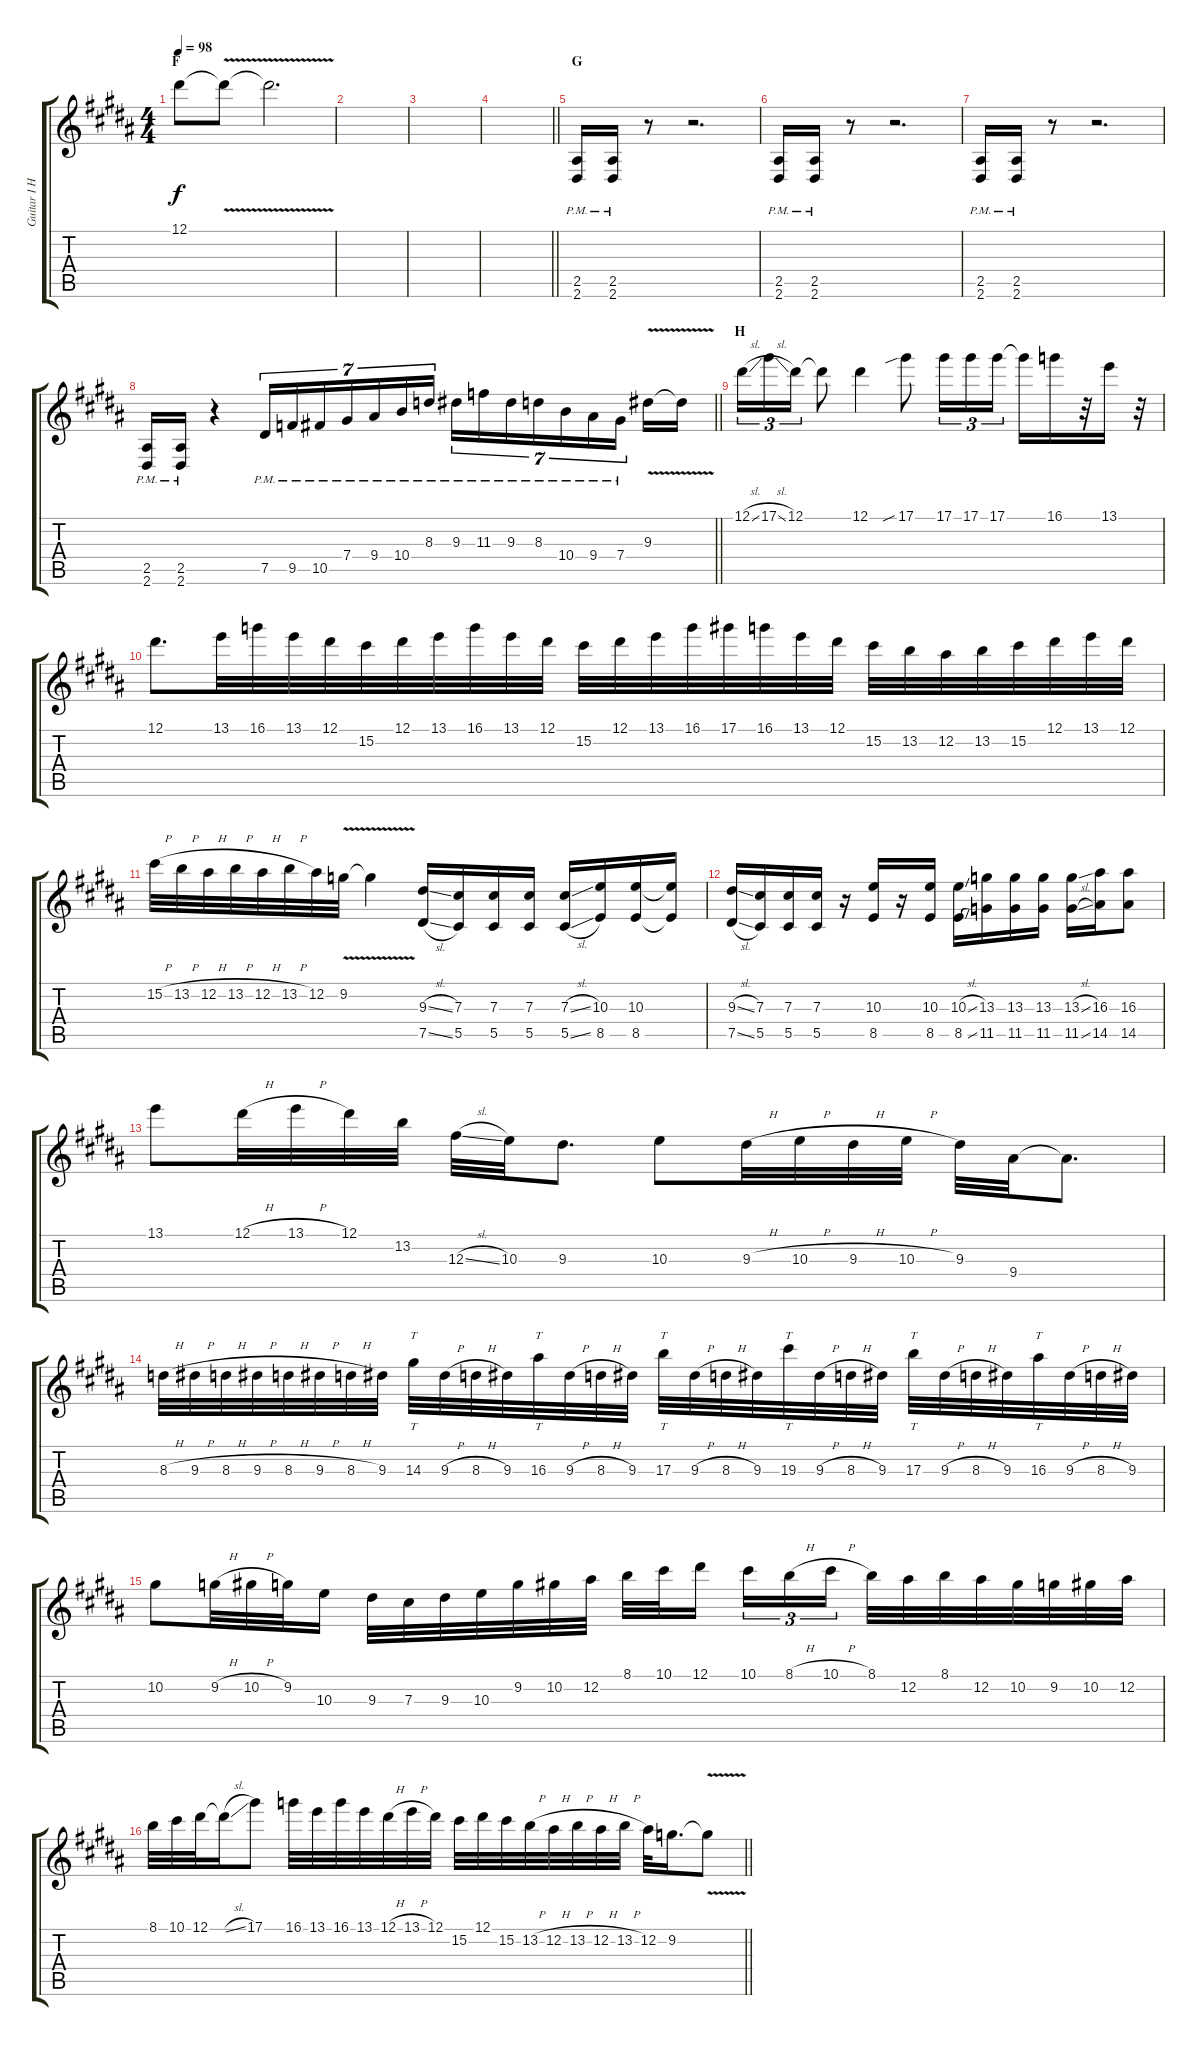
\track ("Guitar I Hizaki" "Guitar I H") {instrument overdrivenguitar}
\staff {score tabs}
\tuning (Eb4 Bb3 Gb3 Db3 Ab2 Db2) {hide}
\ts (4 4)
\section ("" "F")
\tempo 98
\clef g2
\ks g#minor
12.1.8{dy f} 12.1{v t}.8 12.1{t}.2{d volume 4} |
|
|
\barLineRight lightlight
|
\section ("" "G")
(2.5{pm} 2.6{pm}).16{volume 13} (2.5{pm} 2.6{pm}).16 r.8 r.2{d} |
(2.5{pm} 2.6{pm}).16 (2.5{pm} 2.6{pm}).16 r.8 r.2{d} |
(2.5{pm} 2.6{pm}).16 (2.5{pm} 2.6{pm}).16 r.8 r.2{d} |
\barLineRight lightlight
(2.5{pm} 2.6{pm}).16 (2.5{pm} 2.6{pm}).16 r.4 7.5{pm}.16{tu (7 4) beam Up} 9.5{pm}.16{tu (7 4) beam Up} 10.5{pm}.16{tu (7 4) beam Up} 7.4{pm}.16{tu (7 4) beam Up beam merge} 9.4{pm}.16{tu (7 4) beam Up} 10.4{pm}.16{tu (7 4) beam Up beam merge} 8.3{pm}.16{tu (7 4) beam Up beam split} 9.3{pm}.16{tu (7 4) beam Down} 11.3{pm}.16{tu (7 4) beam Down} 9.3{pm}.16{tu (7 4) beam Down} 8.3{pm}.16{tu (7 4) beam Down beam merge} 10.4{pm}.16{tu (7 4) beam Down} 9.4{pm}.16{tu (7 4) beam Down beam merge} 7.4{pm}.16{tu (7 4) beam Down beam split} 9.3{v}.16{beam Down} 9.3{t}.16{beam Down} |
\section ("" "H")
12.1{sl}.16{tu (3 2) volume 15} 17.1{sl}.16{tu (3 2)} 12.1.16{tu (3 2)} 12.1{t}.8 12.1.4 17.1{sib}.8 17.1.16{tu (3 2)} 17.1.16{tu (3 2)} 17.1.16{tu (3 2)} 17.1{t}.16 16.1.16 r.32 13.1.16 r.32 |
12.1.8{d} 13.1.32 16.1.32{beam merge} 13.1.32 12.1.32 15.2.32 12.1.32 13.1.32 16.1.32 13.1.32 12.1.32 15.2.32 12.1.32 13.1.32 16.1.32 17.1.32 16.1.32 13.1.32 12.1.32 15.2.32 13.2.32 12.2.32 13.2.32 15.2.32 12.1.32 13.1.32 12.1.32 |
15.2{h}.32 13.2{h}.32 12.2{h}.32 13.2{h}.32 12.2{h}.32 13.2{h}.32 12.2.32 9.2{v}.32 9.2{t}.4 (9.3{sl} 7.5{sl}).16 (7.3 5.5).16 (7.3 5.5).16 (7.3 5.5).16 (7.3{sl} 5.5{sl}).16 (10.3 8.5).16 (10.3 8.5).16 (10.3{t} 8.5{t}).16 |
(9.3{sl} 7.5{sl}).16 (7.3 5.5).16 (7.3 5.5).16 (7.3 5.5).16 r.16 (10.3 8.5).16 r.16 (10.3 8.5).16 (10.3{sl} 8.5{sl}).16 (13.3 11.5).16 (13.3 11.5).16 (13.3 11.5).16 (13.3{sl} 11.5{sl}).16 (16.3 14.5).16 (16.3 14.5).8 |
13.1.8 12.1{h}.32 13.1{h}.32 12.1.32 13.2.32 12.3{sl}.32 10.3.32 9.3.8{d} 10.3.8 9.3{h}.32 10.3{h}.32 9.3{h}.32 10.3{h}.32 9.3.32 9.4.32 9.4{t}.8{d} |
8.3{h}.32 9.3{h}.32 8.3{h}.32 9.3{h}.32 8.3{h}.32 9.3{h}.32 8.3{h}.32 9.3.32 14.3.32{tt} 9.3{h}.32 8.3{h}.32 9.3.32 16.3.32{tt} 9.3{h}.32 8.3{h}.32 9.3.32 17.3.32{tt} 9.3{h}.32 8.3{h}.32 9.3.32 19.3.32{tt} 9.3{h}.32 8.3{h}.32 9.3.32 17.3.32{tt} 9.3{h}.32 8.3{h}.32 9.3.32 16.3.32{tt} 9.3{h}.32 8.3{h}.32 9.3.32 |
10.2.8 9.2{h}.32 10.2{h}.32 9.2.32 10.3.16 9.3.32 7.3.32 9.3.32 10.3.32 9.2.32 10.2.32 12.2.32 8.1.32 10.1.32 12.1.16{beam splitsecondary} 10.1.16{tu (3 2)} 8.1{h}.16{tu (3 2)} 10.1{h}.16{tu (3 2)} 8.1.32 12.2.32 8.1.32 12.2.32 10.2.32 9.2.32 10.2.32 12.2.32 |
\barLineRight lightlight
8.1.32 10.1.32 12.1.32 12.1{sl t}.16 17.1.8 16.1.32 13.1.32 16.1.32 13.1.32 12.1{h}.32 13.1{h}.32 12.1.32 15.2.32 12.1.32 15.2.32 13.2{h}.32 12.2{h}.32 13.2{h}.32 12.2{h}.32 13.2{h}.32 12.2.32 9.2.16{d} 9.2{v t}.8
